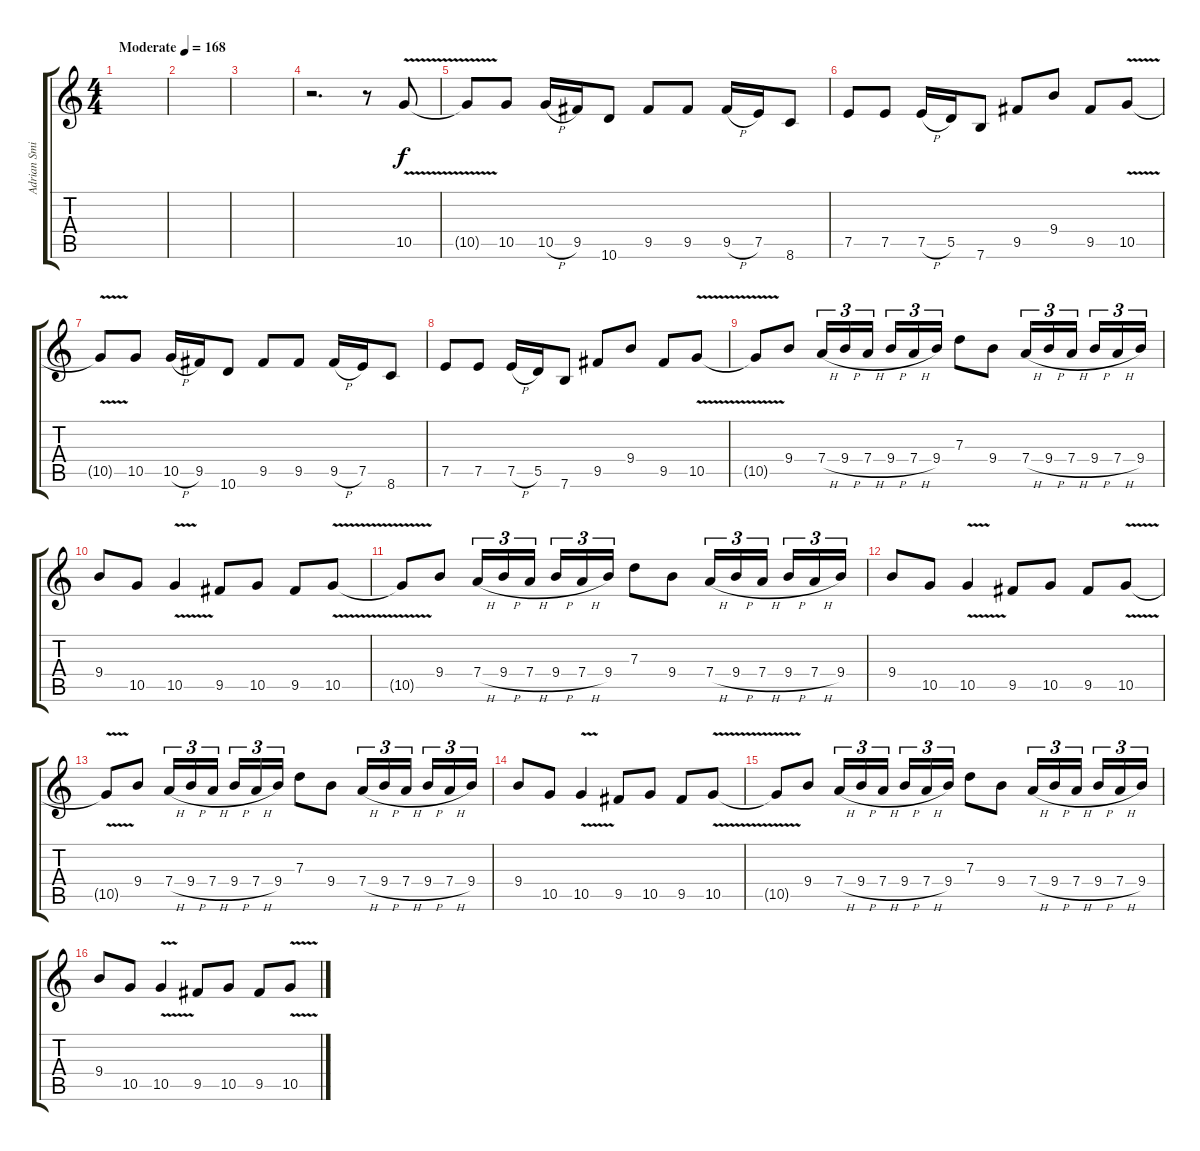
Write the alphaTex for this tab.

\track ("Adrian Smith" "Adrian Smi") {instrument overdrivenguitar}
\staff {score tabs}
\tuning (E4 B3 G3 D3 A2 E2) {hide}
\ts (4 4)
\tempo (168 "Moderate")
\clef g2
\ks c
|
|
|
r.2{d} r.8 10.5{v}.8 |
10.5{t}.8 10.5.8 10.5{h}.16 9.5.16 10.6.8 9.5.8 9.5.8 9.5{h}.16 7.5.16 8.6.8 |
7.5.8 7.5.8 7.5{h}.16 5.5.16 7.6.8 9.5.8 9.4.8 9.5.8 10.5{v}.8 |
10.5{t}.8 10.5.8 10.5{h}.16 9.5.16 10.6.8 9.5.8 9.5.8 9.5{h}.16 7.5.16 8.6.8 |
7.5.8 7.5.8 7.5{h}.16 5.5.16 7.6.8 9.5.8 9.4.8 9.5.8 10.5{v}.8 |
10.5{t}.8 9.4.8 7.4{h}.16{tu (3 2)} 9.4{h}.16{tu (3 2)} 7.4{h}.16{tu (3 2) beam splitsecondary} 9.4{h}.16{tu (3 2)} 7.4{h}.16{tu (3 2)} 9.4.16{tu (3 2)} 7.3.8 9.4.8 7.4{h}.16{tu (3 2)} 9.4{h}.16{tu (3 2)} 7.4{h}.16{tu (3 2) beam splitsecondary} 9.4{h}.16{tu (3 2)} 7.4{h}.16{tu (3 2)} 9.4.16{tu (3 2)} |
9.4.8 10.5.8 10.5{v}.4 9.5.8 10.5.8 9.5.8 10.5{v}.8 |
10.5{t}.8 9.4.8 7.4{h}.16{tu (3 2)} 9.4{h}.16{tu (3 2)} 7.4{h}.16{tu (3 2) beam splitsecondary} 9.4{h}.16{tu (3 2)} 7.4{h}.16{tu (3 2)} 9.4.16{tu (3 2)} 7.3.8 9.4.8 7.4{h}.16{tu (3 2)} 9.4{h}.16{tu (3 2)} 7.4{h}.16{tu (3 2) beam splitsecondary} 9.4{h}.16{tu (3 2)} 7.4{h}.16{tu (3 2)} 9.4.16{tu (3 2)} |
9.4.8 10.5.8 10.5{v}.4 9.5.8 10.5.8 9.5.8 10.5{v}.8 |
10.5{t}.8 9.4.8 7.4{h}.16{tu (3 2)} 9.4{h}.16{tu (3 2)} 7.4{h}.16{tu (3 2) beam splitsecondary} 9.4{h}.16{tu (3 2)} 7.4{h}.16{tu (3 2)} 9.4.16{tu (3 2)} 7.3.8 9.4.8 7.4{h}.16{tu (3 2)} 9.4{h}.16{tu (3 2)} 7.4{h}.16{tu (3 2) beam splitsecondary} 9.4{h}.16{tu (3 2)} 7.4{h}.16{tu (3 2)} 9.4.16{tu (3 2)} |
9.4.8 10.5.8 10.5{v}.4 9.5.8 10.5.8 9.5.8 10.5{v}.8 |
10.5{t}.8 9.4.8 7.4{h}.16{tu (3 2)} 9.4{h}.16{tu (3 2)} 7.4{h}.16{tu (3 2) beam splitsecondary} 9.4{h}.16{tu (3 2)} 7.4{h}.16{tu (3 2)} 9.4.16{tu (3 2)} 7.3.8 9.4.8 7.4{h}.16{tu (3 2)} 9.4{h}.16{tu (3 2)} 7.4{h}.16{tu (3 2) beam splitsecondary} 9.4{h}.16{tu (3 2)} 7.4{h}.16{tu (3 2)} 9.4.16{tu (3 2)} |
9.4.8 10.5.8 10.5{v}.4 9.5.8 10.5.8 9.5.8 10.5{v}.8
